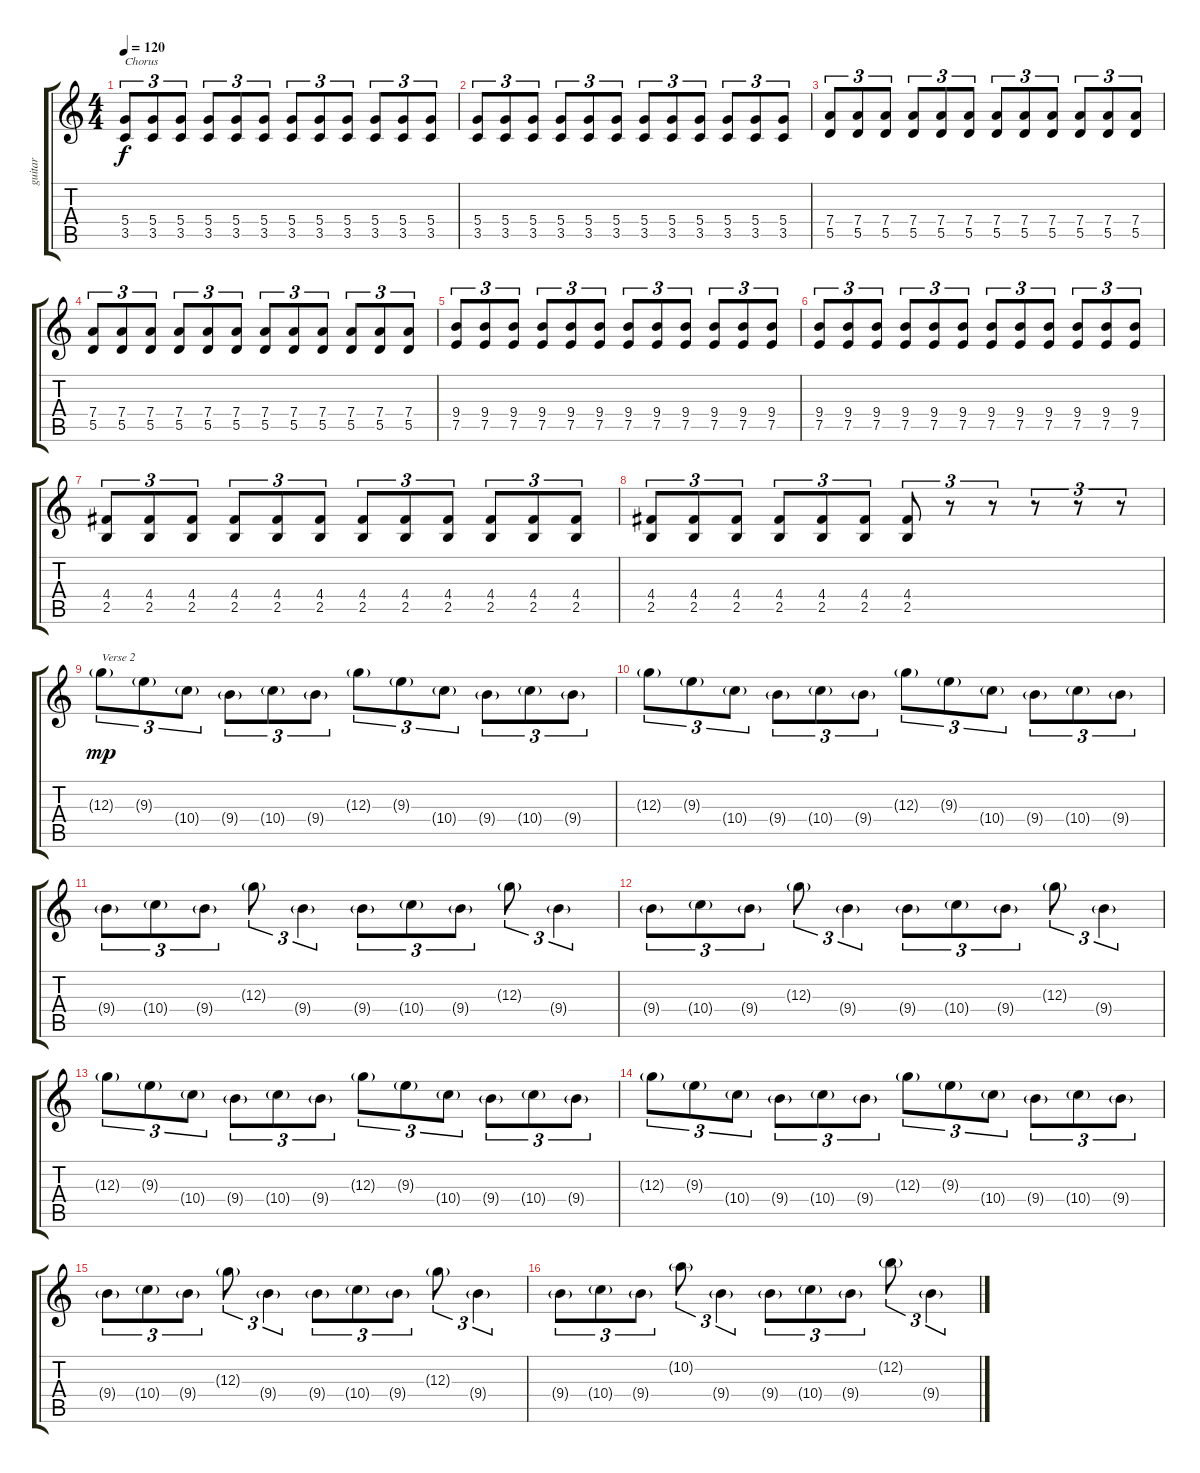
\track ("guitar" "guitar") {instrument acousticguitarsteel}
\staff {score tabs}
\tuning (E4 B3 G3 D3 A2 E2) {hide}
\ts (4 4)
\tempo 120
\clef g2
\ks c
(5.4 3.5).8{tu (3 2) txt "Chorus" dy f} (5.4 3.5).8{tu (3 2)} (5.4 3.5).8{tu (3 2)} (5.4 3.5).8{tu (3 2)} (5.4 3.5).8{tu (3 2)} (5.4 3.5).8{tu (3 2)} (5.4 3.5).8{tu (3 2)} (5.4 3.5).8{tu (3 2)} (5.4 3.5).8{tu (3 2)} (5.4 3.5).8{tu (3 2)} (5.4 3.5).8{tu (3 2)} (5.4 3.5).8{tu (3 2)} |
(5.4 3.5).8{tu (3 2)} (5.4 3.5).8{tu (3 2)} (5.4 3.5).8{tu (3 2)} (5.4 3.5).8{tu (3 2)} (5.4 3.5).8{tu (3 2)} (5.4 3.5).8{tu (3 2)} (5.4 3.5).8{tu (3 2)} (5.4 3.5).8{tu (3 2)} (5.4 3.5).8{tu (3 2)} (5.4 3.5).8{tu (3 2)} (5.4 3.5).8{tu (3 2)} (5.4 3.5).8{tu (3 2)} |
(7.4 5.5).8{tu (3 2)} (7.4 5.5).8{tu (3 2)} (7.4 5.5).8{tu (3 2)} (7.4 5.5).8{tu (3 2)} (7.4 5.5).8{tu (3 2)} (7.4 5.5).8{tu (3 2)} (7.4 5.5).8{tu (3 2)} (7.4 5.5).8{tu (3 2)} (7.4 5.5).8{tu (3 2)} (7.4 5.5).8{tu (3 2)} (7.4 5.5).8{tu (3 2)} (7.4 5.5).8{tu (3 2)} |
(7.4 5.5).8{tu (3 2)} (7.4 5.5).8{tu (3 2)} (7.4 5.5).8{tu (3 2)} (7.4 5.5).8{tu (3 2)} (7.4 5.5).8{tu (3 2)} (7.4 5.5).8{tu (3 2)} (7.4 5.5).8{tu (3 2)} (7.4 5.5).8{tu (3 2)} (7.4 5.5).8{tu (3 2)} (7.4 5.5).8{tu (3 2)} (7.4 5.5).8{tu (3 2)} (7.4 5.5).8{tu (3 2)} |
(9.4 7.5).8{tu (3 2)} (9.4 7.5).8{tu (3 2)} (9.4 7.5).8{tu (3 2)} (9.4 7.5).8{tu (3 2)} (9.4 7.5).8{tu (3 2)} (9.4 7.5).8{tu (3 2)} (9.4 7.5).8{tu (3 2)} (9.4 7.5).8{tu (3 2)} (9.4 7.5).8{tu (3 2)} (9.4 7.5).8{tu (3 2)} (9.4 7.5).8{tu (3 2)} (9.4 7.5).8{tu (3 2)} |
(9.4 7.5).8{tu (3 2)} (9.4 7.5).8{tu (3 2)} (9.4 7.5).8{tu (3 2)} (9.4 7.5).8{tu (3 2)} (9.4 7.5).8{tu (3 2)} (9.4 7.5).8{tu (3 2)} (9.4 7.5).8{tu (3 2)} (9.4 7.5).8{tu (3 2)} (9.4 7.5).8{tu (3 2)} (9.4 7.5).8{tu (3 2)} (9.4 7.5).8{tu (3 2)} (9.4 7.5).8{tu (3 2)} |
(4.4 2.5).8{tu (3 2)} (4.4 2.5).8{tu (3 2)} (4.4 2.5).8{tu (3 2)} (4.4 2.5).8{tu (3 2)} (4.4 2.5).8{tu (3 2)} (4.4 2.5).8{tu (3 2)} (4.4 2.5).8{tu (3 2)} (4.4 2.5).8{tu (3 2)} (4.4 2.5).8{tu (3 2)} (4.4 2.5).8{tu (3 2)} (4.4 2.5).8{tu (3 2)} (4.4 2.5).8{tu (3 2)} |
(4.4 2.5).8{tu (3 2)} (4.4 2.5).8{tu (3 2)} (4.4 2.5).8{tu (3 2)} (4.4 2.5).8{tu (3 2)} (4.4 2.5).8{tu (3 2)} (4.4 2.5).8{tu (3 2)} (4.4 2.5).8{tu (3 2)} r.8{tu (3 2)} r.8{tu (3 2)} r.8{tu (3 2)} r.8{tu (3 2)} r.8{tu (3 2)} |
12.3{g}.8{tu (3 2) txt "Verse 2" dy mp} 9.3{g}.8{tu (3 2)} 10.4{g}.8{tu (3 2)} 9.4{g}.8{tu (3 2)} 10.4{g}.8{tu (3 2)} 9.4{g}.8{tu (3 2)} 12.3{g}.8{tu (3 2)} 9.3{g}.8{tu (3 2)} 10.4{g}.8{tu (3 2)} 9.4{g}.8{tu (3 2)} 10.4{g}.8{tu (3 2)} 9.4{g}.8{tu (3 2)} |
12.3{g}.8{tu (3 2)} 9.3{g}.8{tu (3 2)} 10.4{g}.8{tu (3 2)} 9.4{g}.8{tu (3 2)} 10.4{g}.8{tu (3 2)} 9.4{g}.8{tu (3 2)} 12.3{g}.8{tu (3 2)} 9.3{g}.8{tu (3 2)} 10.4{g}.8{tu (3 2)} 9.4{g}.8{tu (3 2)} 10.4{g}.8{tu (3 2)} 9.4{g}.8{tu (3 2)} |
9.4{g}.8{tu (3 2)} 10.4{g}.8{tu (3 2)} 9.4{g}.8{tu (3 2)} 12.3{g}.8{tu (3 2)} 9.4{g}.4{tu (3 2)} 9.4{g}.8{tu (3 2)} 10.4{g}.8{tu (3 2)} 9.4{g}.8{tu (3 2)} 12.3{g}.8{tu (3 2)} 9.4{g}.4{tu (3 2)} |
9.4{g}.8{tu (3 2)} 10.4{g}.8{tu (3 2)} 9.4{g}.8{tu (3 2)} 12.3{g}.8{tu (3 2)} 9.4{g}.4{tu (3 2)} 9.4{g}.8{tu (3 2)} 10.4{g}.8{tu (3 2)} 9.4{g}.8{tu (3 2)} 12.3{g}.8{tu (3 2)} 9.4{g}.4{tu (3 2)} |
12.3{g}.8{tu (3 2)} 9.3{g}.8{tu (3 2)} 10.4{g}.8{tu (3 2)} 9.4{g}.8{tu (3 2)} 10.4{g}.8{tu (3 2)} 9.4{g}.8{tu (3 2)} 12.3{g}.8{tu (3 2)} 9.3{g}.8{tu (3 2)} 10.4{g}.8{tu (3 2)} 9.4{g}.8{tu (3 2)} 10.4{g}.8{tu (3 2)} 9.4{g}.8{tu (3 2)} |
12.3{g}.8{tu (3 2)} 9.3{g}.8{tu (3 2)} 10.4{g}.8{tu (3 2)} 9.4{g}.8{tu (3 2)} 10.4{g}.8{tu (3 2)} 9.4{g}.8{tu (3 2)} 12.3{g}.8{tu (3 2)} 9.3{g}.8{tu (3 2)} 10.4{g}.8{tu (3 2)} 9.4{g}.8{tu (3 2)} 10.4{g}.8{tu (3 2)} 9.4{g}.8{tu (3 2)} |
9.4{g}.8{tu (3 2)} 10.4{g}.8{tu (3 2)} 9.4{g}.8{tu (3 2)} 12.3{g}.8{tu (3 2)} 9.4{g}.4{tu (3 2)} 9.4{g}.8{tu (3 2)} 10.4{g}.8{tu (3 2)} 9.4{g}.8{tu (3 2)} 12.3{g}.8{tu (3 2)} 9.4{g}.4{tu (3 2)} |
9.4{g}.8{tu (3 2)} 10.4{g}.8{tu (3 2)} 9.4{g}.8{tu (3 2)} 10.2{g}.8{tu (3 2)} 9.4{g}.4{tu (3 2)} 9.4{g}.8{tu (3 2)} 10.4{g}.8{tu (3 2)} 9.4{g}.8{tu (3 2)} 12.2{g}.8{tu (3 2)} 9.4{g}.4{tu (3 2)}
